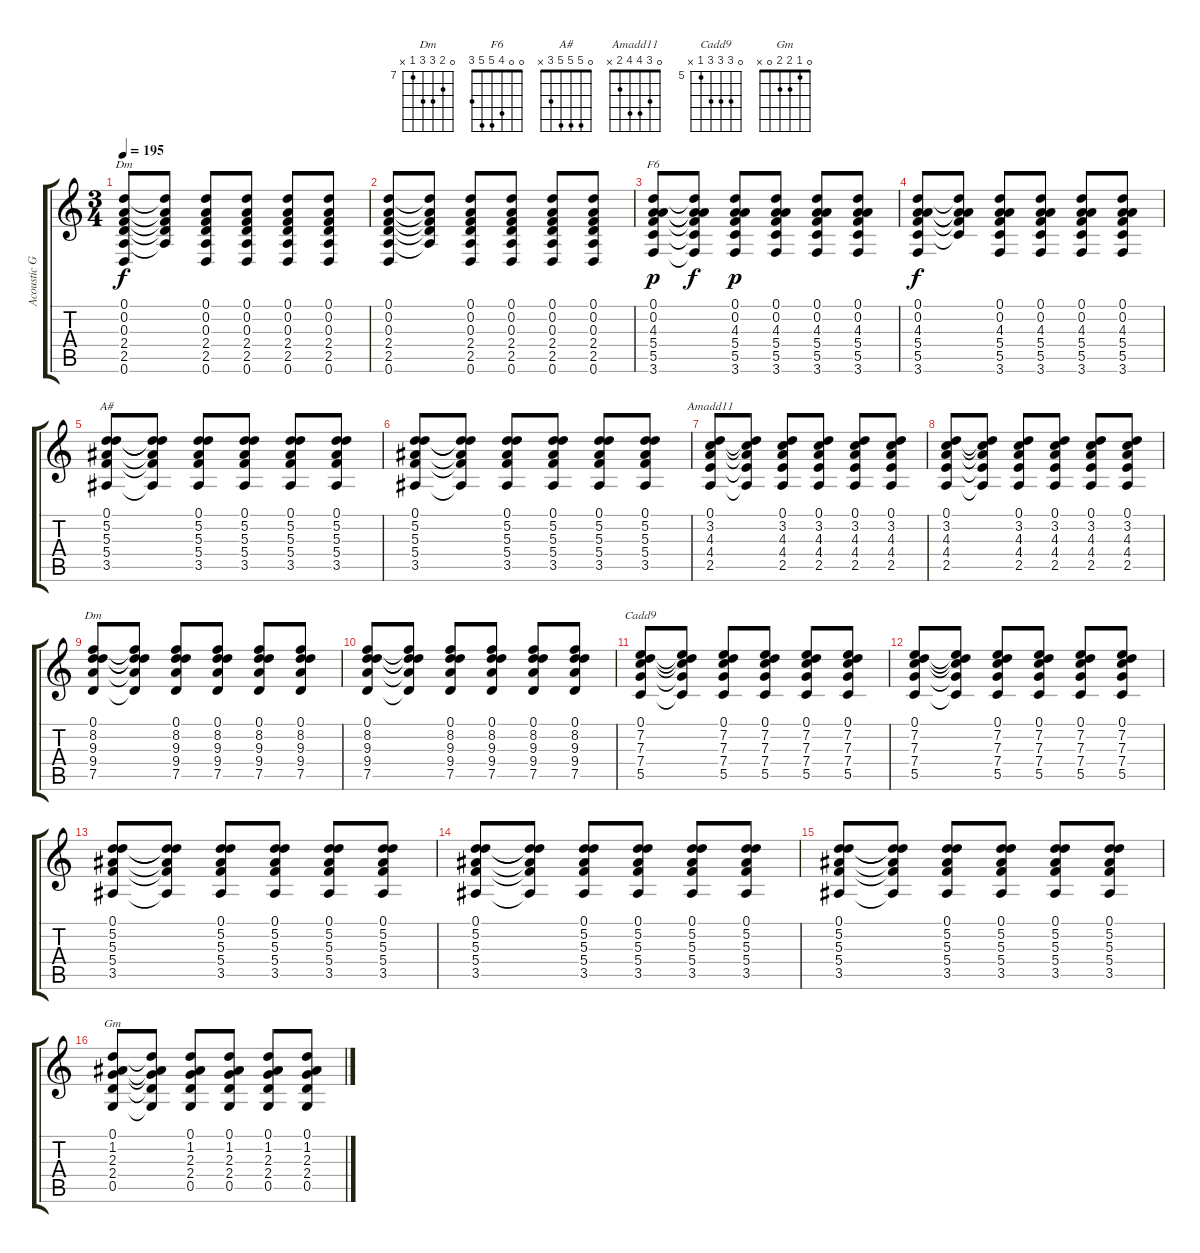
\track ("Acoustic Guitar L" "Acoustic G") {instrument acousticguitarnylon}
\staff {score tabs}
\tuning (D4 A3 F3 C3 G2 D2) {hide}
\chord ("Dm" 0 0 0 2 2 0)
\chord ("F6" 0 0 4 5 5 3)
\chord ("A#" 0 5 5 5 3 x)
\chord ("Amadd11" 0 3 4 4 2 x)
\chord ("Dm" 0 8 9 9 7 x) {firstfret 7}
\chord ("Cadd9" 0 7 7 7 5 x) {firstfret 5}
\chord ("Gm" 0 1 2 2 0 x)
\ts (3 4)
\tempo 195
\clef g2
\ks c
(0.1 0.2 0.3 2.4 2.5 0.6).8{ch "Dm" dy f} (0.1{t} 0.2{t} 0.3{t} 2.4{t} 2.5{t}).8 (0.1 0.2 0.3 2.4 2.5 0.6).8 (0.1 0.2 0.3 2.4 2.5 0.6).8 (0.1 0.2 0.3 2.4 2.5 0.6).8 (0.1 0.2 0.3 2.4 2.5 0.6).8 |
(0.1 0.2 0.3 2.4 2.5 0.6).8 (0.1{t} 0.2{t} 0.3{t} 2.4{t} 2.5{t}).8 (0.1 0.2 0.3 2.4 2.5 0.6).8 (0.1 0.2 0.3 2.4 2.5 0.6).8 (0.1 0.2 0.3 2.4 2.5 0.6).8 (0.1 0.2 0.3 2.4 2.5 0.6).8 |
(0.1 0.2 4.3 5.4 5.5 3.6).8{ch "F6" dy p} (0.1{t} 0.2{t} 4.3{t} 5.4{t} 5.5{t} 3.6{t}).8{dy f} (0.1 0.2 4.3 5.4 5.5 3.6).8{dy p} (0.1 0.2 4.3 5.4 5.5 3.6).8 (0.1 0.2 4.3 5.4 5.5 3.6).8 (0.1 0.2 4.3 5.4 5.5 3.6).8 |
(0.1 0.2 4.3 5.4 5.5 3.6).8{dy f} (0.1{t} 0.2{t} 4.3{t} 5.4{t} 5.5{t}).8 (0.1 0.2 4.3 5.4 5.5 3.6).8 (0.1 0.2 4.3 5.4 5.5 3.6).8 (0.1 0.2 4.3 5.4 5.5 3.6).8 (0.1 0.2 4.3 5.4 5.5 3.6).8 |
(0.1 5.2 5.3 5.4 3.5).8{ch "A#"} (0.1{t} 5.2{t} 5.3{t} 5.4{t} 3.5{t}).8 (0.1 5.2 5.3 5.4 3.5).8 (0.1 5.2 5.3 5.4 3.5).8 (0.1 5.2 5.3 5.4 3.5).8 (0.1 5.2 5.3 5.4 3.5).8 |
(0.1 5.2 5.3 5.4 3.5).8 (0.1{t} 5.2{t} 5.3{t} 5.4{t} 3.5{t}).8 (0.1 5.2 5.3 5.4 3.5).8 (0.1 5.2 5.3 5.4 3.5).8 (0.1 5.2 5.3 5.4 3.5).8 (0.1 5.2 5.3 5.4 3.5).8 |
(0.1 3.2 4.3 4.4 2.5).8{ch "Amadd11"} (0.1{t} 3.2{t} 4.3{t} 4.4{t} 2.5{t}).8 (0.1 3.2 4.3 4.4 2.5).8 (0.1 3.2 4.3 4.4 2.5).8 (0.1 3.2 4.3 4.4 2.5).8 (0.1 3.2 4.3 4.4 2.5).8 |
(0.1 3.2 4.3 4.4 2.5).8 (0.1{t} 3.2{t} 4.3{t} 4.4{t} 2.5{t}).8 (0.1 3.2 4.3 4.4 2.5).8 (0.1 3.2 4.3 4.4 2.5).8 (0.1 3.2 4.3 4.4 2.5).8 (0.1 3.2 4.3 4.4 2.5).8 |
(0.1 8.2 9.3 9.4 7.5).8{ch "Dm"} (0.1{t} 8.2{t} 9.3{t} 9.4{t} 7.5{t}).8 (0.1 8.2 9.3 9.4 7.5).8 (0.1 8.2 9.3 9.4 7.5).8 (0.1 8.2 9.3 9.4 7.5).8 (0.1 8.2 9.3 9.4 7.5).8 |
(0.1 8.2 9.3 9.4 7.5).8 (0.1{t} 8.2{t} 9.3{t} 9.4{t} 7.5{t}).8 (0.1 8.2 9.3 9.4 7.5).8 (0.1 8.2 9.3 9.4 7.5).8 (0.1 8.2 9.3 9.4 7.5).8 (0.1 8.2 9.3 9.4 7.5).8 |
(0.1 7.2 7.3 7.4 5.5).8{ch "Cadd9"} (0.1{t} 7.2{t} 7.3{t} 7.4{t} 5.5{t}).8 (0.1 7.2 7.3 7.4 5.5).8 (0.1 7.2 7.3 7.4 5.5).8 (0.1 7.2 7.3 7.4 5.5).8 (0.1 7.2 7.3 7.4 5.5).8 |
(0.1 7.2 7.3 7.4 5.5).8 (0.1{t} 7.2{t} 7.3{t} 7.4{t} 5.5{t}).8 (0.1 7.2 7.3 7.4 5.5).8 (0.1 7.2 7.3 7.4 5.5).8 (0.1 7.2 7.3 7.4 5.5).8 (0.1 7.2 7.3 7.4 5.5).8 |
(0.1 5.2 5.3 5.4 3.5).8 (0.1{t} 5.2{t} 5.3{t} 5.4{t} 3.5{t}).8 (0.1 5.2 5.3 5.4 3.5).8 (0.1 5.2 5.3 5.4 3.5).8 (0.1 5.2 5.3 5.4 3.5).8 (0.1 5.2 5.3 5.4 3.5).8 |
(0.1 5.2 5.3 5.4 3.5).8 (0.1{t} 5.2{t} 5.3{t} 5.4{t} 3.5{t}).8 (0.1 5.2 5.3 5.4 3.5).8 (0.1 5.2 5.3 5.4 3.5).8 (0.1 5.2 5.3 5.4 3.5).8 (0.1 5.2 5.3 5.4 3.5).8 |
(0.1 5.2 5.3 5.4 3.5).8 (0.1{t} 5.2{t} 5.3{t} 5.4{t} 3.5{t}).8 (0.1 5.2 5.3 5.4 3.5).8 (0.1 5.2 5.3 5.4 3.5).8 (0.1 5.2 5.3 5.4 3.5).8 (0.1 5.2 5.3 5.4 3.5).8 |
(0.1 1.2 2.3 2.4 0.5).8{ch "Gm"} (0.1{t} 1.2{t} 2.3{t} 2.4{t} 0.5{t}).8 (0.1 1.2 2.3 2.4 0.5).8 (0.1 1.2 2.3 2.4 0.5).8 (0.1 1.2 2.3 2.4 0.5).8 (0.1 1.2 2.3 2.4 0.5).8
